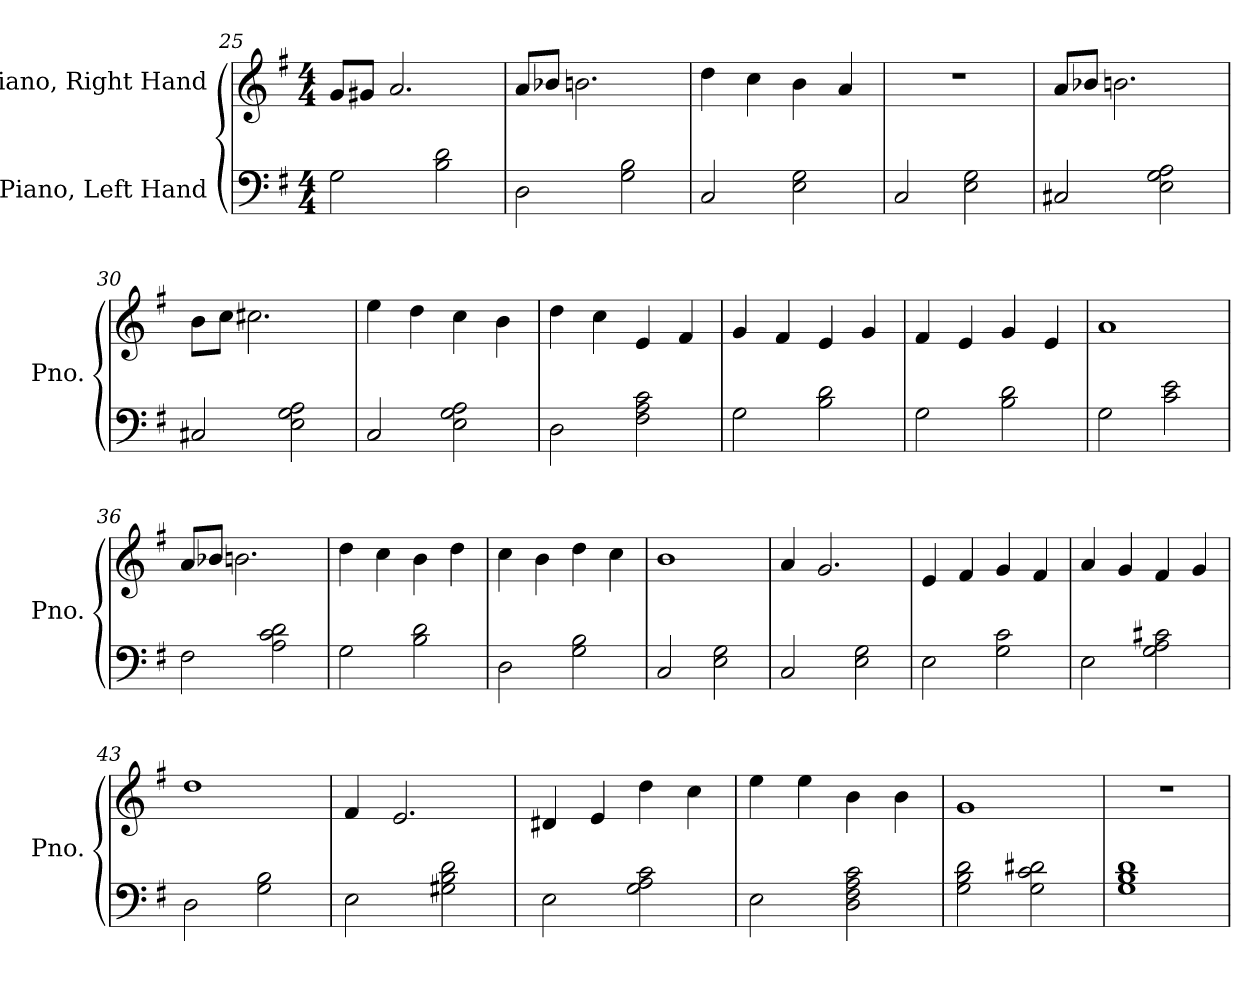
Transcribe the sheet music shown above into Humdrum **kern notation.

**kern	**kern
*part2	*part1
*staff2	*staff1
*I"Piano, Left Hand	*I"Piano, Right Hand
*I'Pno.	*I'Pno.
*clefF4	*clefG2
*k[f#]	*k[f#]
*M4/4	*M4/4
=25	=25
2G\	8g/L
.	8g#X/J
.	2.a/
2B\ 2d\	.
!!LO:LB:g=z
=26	=26
2D\	8a/L
.	8b-X/J
.	2.bn\
2G\ 2B\	.
=27	=27
2C/	4dd\
.	4cc\
2E\ 2G\	4b\
.	4a/
=28	=28
2C/	1r
2E\ 2G\	.
=29	=29
2C#X/	8a/L
.	8b-X/J
.	2.bn\
2E\ 2G\ 2A\	.
=30	=30
2C#X/	8b\L
.	8cc\J
.	2.cc#X\
2E\ 2G\ 2A\	.
=31	=31
2C/	4ee\
.	4dd\
2E\ 2G\ 2A\	4cc\
.	4b\
=32	=32
2D\	4dd\
.	4cc\
2F#\ 2A\ 2c\	4e/
.	4f#/
=33	=33
2G\	4g/
.	4f#/
2B\ 2d\	4e/
.	4g/
!!LO:LB:g=z
=34	=34
2G\	4f#/
.	4e/
2B\ 2d\	4g/
.	4e/
=35	=35
2G\	1a
2c\ 2e\	.
=36	=36
2F#\	8a/L
.	8b-X/J
.	2.bn\
2A\ 2c\ 2d\	.
=37	=37
2G\	4dd\
.	4cc\
2B\ 2d\	4b\
.	4dd\
=38	=38
2D\	4cc\
.	4b\
2G\ 2B\	4dd\
.	4cc\
=39	=39
2C/	1b
2E\ 2G\	.
=40	=40
2C/	4a/
.	2.g/
2E\ 2G\	.
=41	=41
2E\	4e/
.	4f#/
2G\ 2c\	4g/
.	4f#/
=42	=42
2E\	4a/
.	4g/
2G\ 2A\ 2c#X\	4f#/
.	4g/
!!LO:PB:g=z
=43	=43
2D\	1dd
2G\ 2B\	.
=44	=44
2E\	4f#/
.	2.e/
2G#X\ 2B\ 2d\	.
=45	=45
2E\	4d#X/
.	4e/
2G\ 2A\ 2c\	4dd\
.	4cc\
=46	=46
2E\	4ee\
.	4ee\
2D\ 2F#\ 2A\ 2c\	4b\
.	4b\
=47	=47
2G\ 2B\ 2d\	1g
2G\ 2c\ 2d#X\	.
=48	=48
1G 1B 1d	1r
=	=
*-	*-
